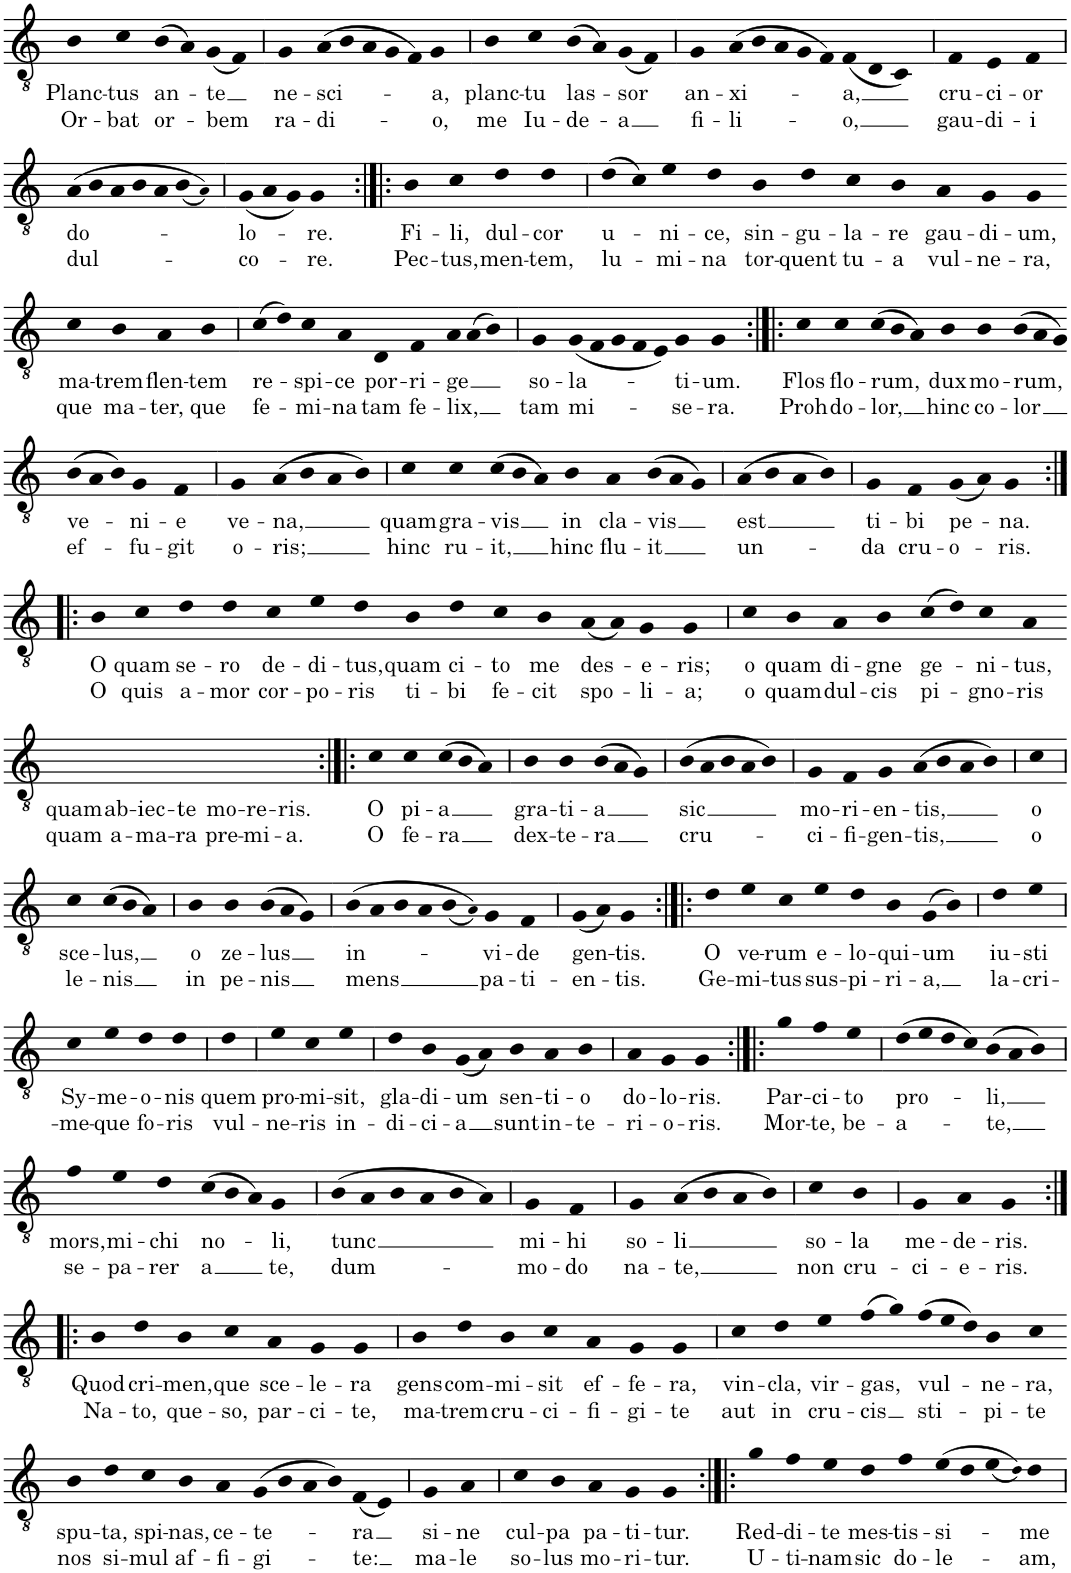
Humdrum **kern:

**kern	**text	**text
*part1	*part1	*part1
*staff1	*staff1	*staff1
*I"Voice	*	*
*I'Vo.	*	*
*clefGv2	*	*
*k[]	*	*
*M20/4	*	*
=1	=1	=1
!	!LO:LY:b	!LO:LY:b
4B	Planc-	Or-
!	!LO:LY:b	!LO:LY:b
4c	-tus	-bat
!	!LO:LY:b	!LO:LY:b
(8BL	an-	or-
8A)	.	.
!	!LO:LY:b	!LO:LY:b
(8G	-te	-bem
8FJ)	.	.
=2'	=2'	=2'
!	!LO:LY:b	!LO:LY:b
4G	ne-	ra-
*Xtuplet	*	*
!	!LO:LY:b	!LO:LY:b
(10AL	-sci-	-di-
10B	.	.
10A	.	.
10G	.	.
10FJ)	.	.
!	!LO:LY:b	!LO:LY:b
4G	-a,	-o,
=3'	=3'	=3'
!	!LO:LY:b	!LO:LY:b
4B	planc-	me
!	!LO:LY:b	!LO:LY:b
4c	-tu	Iu-
!	!LO:LY:b	!LO:LY:b
(8BL	las-	-de-
8A)	.	.
!	!LO:LY:b	!LO:LY:b
(8G	-sor	-a
8FJ)	.	.
=4'	=4'	=4'
!	!LO:LY:b	!LO:LY:b
4G	an-	fi-
!	!LO:LY:b	!LO:LY:b
(10AL	-xi-	-li-
10B	.	.
10A	.	.
10G	.	.
10F)	.	.
!	!LO:LY:b	!LO:LY:b
(8F	-a,	-o,
8DJ	.	.
4C)	.	.
=5'	=5'	=5'
!	!LO:LY:b	!LO:LY:b
4F	cru-	gau-
!	!LO:LY:b	!LO:LY:b
4E	-ci-	-di-
!	!LO:LY:b	!LO:LY:b
4F	-or	-i
!!LO:LB:g=z
=6'	=6'	=6'
!	!LO:LY:b	!LO:LY:b
(14AL	do-	dul-
14B	.	.
14A	.	.
14B	.	.
14A	.	.
(<14B	.	.
14A!J))	.	.
=7'	=7'	=7'
!	!LO:LY:b	!LO:LY:b
(12GL	-lo-	-co-
12A	.	.
12GJ)	.	.
!	!LO:LY:b	!LO:LY:b
4G	-re.	-re.
=8:|!|:	=8:|!|:	=8:|!|:
!	!LO:LY:b	!LO:LY:b
4B	Fi-	Pec-
!	!LO:LY:b	!LO:LY:b
4c	-li,	-tus,
!	!LO:LY:b	!LO:LY:b
4d	dul-	men-
!	!LO:LY:b	!LO:LY:b
4d	-cor	-tem,
=9'	=9'	=9'
!	!LO:LY:b	!LO:LY:b
(8dL	u-	lu-
8cJ)	.	.
!	!LO:LY:b	!LO:LY:b
4e	-ni-	-mi-
!	!LO:LY:b	!LO:LY:b
4d	-ce,	-na
!	!LO:LY:b	!LO:LY:b
4B	sin-	tor-
!	!LO:LY:b	!LO:LY:b
4d	-gu-	-quent
!	!LO:LY:b	!LO:LY:b
4c	-la-	tu-
!	!LO:LY:b	!LO:LY:b
4B	-re	-a
!	!LO:LY:b	!LO:LY:b
4A	gau-	vul-
!	!LO:LY:b	!LO:LY:b
4G	-di-	-ne-
!	!LO:LY:b	!LO:LY:b
4G	-um,	-ra,
!!LO:LB:g=z
=10-	=10-	=10-
!	!LO:LY:b	!LO:LY:b
4c	ma-	que
!	!LO:LY:b	!LO:LY:b
4B	-trem	ma-
!	!LO:LY:b	!LO:LY:b
4A	flen-	-ter,
!	!LO:LY:b	!LO:LY:b
4B	-tem	que
=11'	=11'	=11'
!	!LO:LY:b	!LO:LY:b
(8cL	re-	fe-
8dJ)	.	.
!	!LO:LY:b	!LO:LY:b
4c	-spi-	-mi-
!	!LO:LY:b	!LO:LY:b
4A	-ce	-na
!	!LO:LY:b	!LO:LY:b
4D	por-	tam
!	!LO:LY:b	!LO:LY:b
4F	-ri-	fe-
!	!LO:LY:b	!LO:LY:b
12AL	-ge	-lix,
(12A	.	.
12BJ)	.	.
=12'	=12'	=12'
!	!LO:LY:b	!LO:LY:b
4G	so-	tam
!	!LO:LY:b	!LO:LY:b
(10GL	-la-	mi-
10F	.	.
10G	.	.
10F	.	.
10EJ)	.	.
!	!LO:LY:b	!LO:LY:b
4G	-ti-	-se-
!	!LO:LY:b	!LO:LY:b
4G	-um.	-ra.
=13:|!|:	=13:|!|:	=13:|!|:
!	!LO:LY:b	!LO:LY:b
4c	Flos	Proh
!	!LO:LY:b	!LO:LY:b
4c	flo-	do-
!	!LO:LY:b	!LO:LY:b
(12cL	-rum,	-lor,
12B	.	.
12AJ)	.	.
!	!LO:LY:b	!LO:LY:b
4B	dux	hinc
!	!LO:LY:b	!LO:LY:b
4B	mo-	co-
!	!LO:LY:b	!LO:LY:b
(12BL	-rum,	-lor
12A	.	.
12GJ)	.	.
!!LO:LB:g=z
=14-	=14-	=14-
!	!LO:LY:b	!LO:LY:b
(12BL	ve-	ef-
12A	.	.
12BJ)	.	.
!	!LO:LY:b	!LO:LY:b
4G	-ni-	-fu-
!	!LO:LY:b	!LO:LY:b
4F	-e	-git
=15'	=15'	=15'
!	!LO:LY:b	!LO:LY:b
4G	ve-	o-
!	!LO:LY:b	!LO:LY:b
(8AL	-na,	-ris;
8B	.	.
8A	.	.
8BJ)	.	.
=16'	=16'	=16'
!	!LO:LY:b	!LO:LY:b
4c	quam	hinc
!	!LO:LY:b	!LO:LY:b
4c	gra-	ru-
!	!LO:LY:b	!LO:LY:b
(12cL	-vis	-it,
12B	.	.
12AJ)	.	.
!	!LO:LY:b	!LO:LY:b
4B	in	hinc
!	!LO:LY:b	!LO:LY:b
4A	cla-	flu-
!	!LO:LY:b	!LO:LY:b
(12BL	-vis	-it
12A	.	.
12GJ)	.	.
=17'	=17'	=17'
!	!LO:LY:b	!LO:LY:b
(8AL	est	un-
8B	.	.
8A	.	.
8BJ)	.	.
=18'	=18'	=18'
!	!LO:LY:b	!LO:LY:b
4G	ti-	-da
!	!LO:LY:b	!LO:LY:b
4F	-bi	cru-
!	!LO:LY:b	!LO:LY:b
(8GL	pe-	-o-
8AJ)	.	.
!	!LO:LY:b	!LO:LY:b
4G	-na.	-ris.
!!LO:LB:g=z
=19:|!|:	=19:|!|:	=19:|!|:
!	!LO:LY:b	!LO:LY:b
4B	O	O
!	!LO:LY:b	!LO:LY:b
4c	quam	quis
!	!LO:LY:b	!LO:LY:b
4d	se-	a-
!	!LO:LY:b	!LO:LY:b
4d	-ro	-mor
!	!LO:LY:b	!LO:LY:b
4c	de-	cor-
!	!LO:LY:b	!LO:LY:b
4e	-di-	-po-
!	!LO:LY:b	!LO:LY:b
4d	-tus,	-ris
!	!LO:LY:b	!LO:LY:b
4B	quam	ti-
!	!LO:LY:b	!LO:LY:b
4d	ci-	-bi
!	!LO:LY:b	!LO:LY:b
4c	-to	fe-
!	!LO:LY:b	!LO:LY:b
4B	me	-cit
!	!LO:LY:b	!LO:LY:b
(8AL	des-	spo-
8AJ)	.	.
!	!LO:LY:b	!LO:LY:b
4G	-e-	-li-
!	!LO:LY:b	!LO:LY:b
4G	-ris;	-a;
=20'	=20'	=20'
!	!LO:LY:b	!LO:LY:b
4c	o	o
!	!LO:LY:b	!LO:LY:b
4B	quam	quam
!	!LO:LY:b	!LO:LY:b
4A	di-	dul-
!	!LO:LY:b	!LO:LY:b
4B	-gne	-cis
!	!LO:LY:b	!LO:LY:b
(8cL	ge-	pi-
8dJ)	.	.
!	!LO:LY:b	!LO:LY:b
4c	-ni-	-gno-
!	!LO:LY:b	!LO:LY:b
4A	-tus,	-ris
!!LO:LB:g=z
=21-	=21-	=21-
!	!LO:LY:b	!LO:LY:b
4B	quam	quam
!	!LO:LY:b	!LO:LY:b
4B	ab-	a-
!	!LO:LY:b	!LO:LY:b
4B	-iec-	-ma-
!	!LO:LY:b	!LO:LY:b
4B	-te	-ra
!	!LO:LY:b	!LO:LY:b
4B	mo-	pre-
!	!LO:LY:b	!LO:LY:b
4B	-re-	-mi-
!	!LO:LY:b	!LO:LY:b
4B	-ris.	-a.
=22:|!|:	=22:|!|:	=22:|!|:
!	!LO:LY:b	!LO:LY:b
4c	O	O
!	!LO:LY:b	!LO:LY:b
4c	pi-	fe-
!	!LO:LY:b	!LO:LY:b
(12cL	-a	-ra
12B	.	.
12AJ)	.	.
=23'	=23'	=23'
!	!LO:LY:b	!LO:LY:b
4B	gra-	dex-
!	!LO:LY:b	!LO:LY:b
4B	-ti-	-te-
!	!LO:LY:b	!LO:LY:b
(12BL	-a	-ra
12A	.	.
12GJ)	.	.
=24'	=24'	=24'
!	!LO:LY:b	!LO:LY:b
(10BL	sic	cru-
10A	.	.
10B	.	.
10A	.	.
10BJ)	.	.
=25'	=25'	=25'
!	!LO:LY:b	!LO:LY:b
4G	mo-	-ci-
!	!LO:LY:b	!LO:LY:b
4F	-ri-	-fi-
!	!LO:LY:b	!LO:LY:b
4G	-en-	-gen-
!	!LO:LY:b	!LO:LY:b
(8AL	-tis,	-tis,
8B	.	.
8A	.	.
8BJ)	.	.
=26'	=26'	=26'
!	!LO:LY:b	!LO:LY:b
4c	o	o
!!LO:LB:g=z
=27'	=27'	=27'
!	!LO:LY:b	!LO:LY:b
4c	sce-	le-
!	!LO:LY:b	!LO:LY:b
(12cL	-lus,	-nis
12B	.	.
12AJ)	.	.
=28'	=28'	=28'
!	!LO:LY:b	!LO:LY:b
4B	o	in
!	!LO:LY:b	!LO:LY:b
4B	ze-	pe-
!	!LO:LY:b	!LO:LY:b
(12BL	-lus	-nis
12A	.	.
12GJ)	.	.
=29'	=29'	=29'
!	!LO:LY:b	!LO:LY:b
(8BL	in-	mens
8A	.	.
8B	.	.
8A	.	.
(<8B	.	.
8A!J))	.	.
!	!LO:LY:b	!LO:LY:b
4G	-vi-	pa-
!	!LO:LY:b	!LO:LY:b
4F	-de	-ti-
=30'	=30'	=30'
!	!LO:LY:b	!LO:LY:b
(8GL	gen-	-en-
8AJ)	.	.
!	!LO:LY:b	!LO:LY:b
4G	-tis.	-tis.
=31:|!|:	=31:|!|:	=31:|!|:
!	!LO:LY:b	!LO:LY:b
4d	O	Ge-
!	!LO:LY:b	!LO:LY:b
4e	ve-	-mi-
!	!LO:LY:b	!LO:LY:b
4c	-rum	-tus
!	!LO:LY:b	!LO:LY:b
4e	e-	sus-
!	!LO:LY:b	!LO:LY:b
4d	-lo-	-pi-
!	!LO:LY:b	!LO:LY:b
4B	-qui-	-ri-
!	!LO:LY:b	!LO:LY:b
(8GL	-um	-a,
8BJ)	.	.
=32'	=32'	=32'
!	!LO:LY:b	!LO:LY:b
4d	iu-	la-
!	!LO:LY:b	!LO:LY:b
4e	-sti	-cri-
!!LO:LB:g=z
=33'	=33'	=33'
!	!LO:LY:b	!LO:LY:b
4c	Sy-	-me-
!	!LO:LY:b	!LO:LY:b
4e	-me-	-que
!	!LO:LY:b	!LO:LY:b
4d	-o-	fo-
!	!LO:LY:b	!LO:LY:b
4d	-nis	-ris
=34'	=34'	=34'
!	!LO:LY:b	!LO:LY:b
4d	quem	vul-
=35'	=35'	=35'
!	!LO:LY:b	!LO:LY:b
4e	pro-	-ne-
!	!LO:LY:b	!LO:LY:b
4c	-mi-	-ris
!	!LO:LY:b	!LO:LY:b
4e	-sit,	in-
=36'	=36'	=36'
!	!LO:LY:b	!LO:LY:b
4d	gla-	-di-
!	!LO:LY:b	!LO:LY:b
4B	-di-	-ci-
!	!LO:LY:b	!LO:LY:b
(8GL	-um	-a
8AJ)	.	.
!	!LO:LY:b	!LO:LY:b
4B	sen-	sunt
!	!LO:LY:b	!LO:LY:b
4A	-ti-	in-
!	!LO:LY:b	!LO:LY:b
4B	-o	-te-
=37'	=37'	=37'
!	!LO:LY:b	!LO:LY:b
4A	do-	-ri-
!	!LO:LY:b	!LO:LY:b
4G	-lo-	-o-
!	!LO:LY:b	!LO:LY:b
4G	-ris.	-ris.
=38:|!|:	=38:|!|:	=38:|!|:
!	!LO:LY:b	!LO:LY:b
4g	Par-	Mor-
!	!LO:LY:b	!LO:LY:b
4f	-ci-	-te,
!	!LO:LY:b	!LO:LY:b
4e	-to	be-
=39'	=39'	=39'
!	!LO:LY:b	!LO:LY:b
(8dL	pro-	-a-
8e	.	.
8d	.	.
8c)	.	.
!	!LO:LY:b	!LO:LY:b
(8B	-li,	-te,
8AJ	.	.
4B)	.	.
!!LO:LB:g=z
=40'	=40'	=40'
!	!LO:LY:b	!LO:LY:b
4f	mors,	se-
!	!LO:LY:b	!LO:LY:b
4e	mi-	-pa-
!	!LO:LY:b	!LO:LY:b
4d	-chi	-rer
!	!LO:LY:b	!LO:LY:b
(12cL	no-	a
12B	.	.
12AJ)	.	.
!	!LO:LY:b	!LO:LY:b
4G	-li,	te,
=41'	=41'	=41'
!	!LO:LY:b	!LO:LY:b
(8BL	tunc	dum-
8A	.	.
8B	.	.
8A	.	.
8B	.	.
8AJ)	.	.
=42'	=42'	=42'
!	!LO:LY:b	!LO:LY:b
4G	mi-	-mo-
!	!LO:LY:b	!LO:LY:b
4F	-hi	-do
=43'	=43'	=43'
!	!LO:LY:b	!LO:LY:b
4G	so-	na-
!	!LO:LY:b	!LO:LY:b
(8AL	-li	-te,
8B	.	.
8A	.	.
8BJ)	.	.
=44'	=44'	=44'
!	!LO:LY:b	!LO:LY:b
4c	so-	non
!	!LO:LY:b	!LO:LY:b
4B	-la	cru-
=45'	=45'	=45'
!	!LO:LY:b	!LO:LY:b
4G	me-	-ci-
!	!LO:LY:b	!LO:LY:b
4A	-de-	-e-
!	!LO:LY:b	!LO:LY:b
4G	-ris.	-ris.
!!LO:LB:g=z
=46:|!|:	=46:|!|:	=46:|!|:
!	!LO:LY:b	!LO:LY:b
4B	Quod	Na-
!	!LO:LY:b	!LO:LY:b
4d	cri-	-to,
!	!LO:LY:b	!LO:LY:b
4B	-men,	que-
!	!LO:LY:b	!LO:LY:b
4c	que	-so,
!	!LO:LY:b	!LO:LY:b
4A	sce-	par-
!	!LO:LY:b	!LO:LY:b
4G	-le-	-ci-
!	!LO:LY:b	!LO:LY:b
4G	-ra	-te,
=47'	=47'	=47'
!	!LO:LY:b	!LO:LY:b
4B	gens	ma-
!	!LO:LY:b	!LO:LY:b
4d	com-	-trem
!	!LO:LY:b	!LO:LY:b
4B	-mi-	cru-
!	!LO:LY:b	!LO:LY:b
4c	-sit	-ci-
!	!LO:LY:b	!LO:LY:b
4A	ef-	-fi-
!	!LO:LY:b	!LO:LY:b
4G	-fe-	-gi-
!	!LO:LY:b	!LO:LY:b
4G	-ra,	-te
=48'	=48'	=48'
!	!LO:LY:b	!LO:LY:b
4c	vin-	aut
!	!LO:LY:b	!LO:LY:b
4d	-cla,	in
!	!LO:LY:b	!LO:LY:b
4e	vir-	cru-
!	!LO:LY:b	!LO:LY:b
(8fL	-gas,	-cis
8g)	.	.
!	!LO:LY:b	!LO:LY:b
(12f	vul-	sti-
12e	.	.
12dJ)	.	.
!	!LO:LY:b	!LO:LY:b
4B	-ne-	-pi-
!	!LO:LY:b	!LO:LY:b
4c	-ra,	-te
!!LO:LB:g=z
=49-	=49-	=49-
!	!LO:LY:b	!LO:LY:b
4B	spu-	nos
!	!LO:LY:b	!LO:LY:b
4d	-ta,	si-
!	!LO:LY:b	!LO:LY:b
4c	spi-	-mul
!	!LO:LY:b	!LO:LY:b
4B	-nas,	af-
!	!LO:LY:b	!LO:LY:b
4A	ce-	-fi-
!	!LO:LY:b	!LO:LY:b
(8GL	-te-	-gi-
8B	.	.
8A	.	.
8B)	.	.
!	!LO:LY:b	!LO:LY:b
(8F	-ra	-te:
8EJ)	.	.
=50'	=50'	=50'
!	!LO:LY:b	!LO:LY:b
4G	si-	ma-
!	!LO:LY:b	!LO:LY:b
4A	-ne	-le
=51'	=51'	=51'
!	!LO:LY:b	!LO:LY:b
4c	cul-	so-
!	!LO:LY:b	!LO:LY:b
4B	-pa	-lus
!	!LO:LY:b	!LO:LY:b
4A	pa-	mo-
!	!LO:LY:b	!LO:LY:b
4G	-ti-	-ri-
!	!LO:LY:b	!LO:LY:b
4G	-tur.	-tur.
=52:|!|:	=52:|!|:	=52:|!|:
!	!LO:LY:b	!LO:LY:b
4g	Red-	U-
!	!LO:LY:b	!LO:LY:b
4f	-di-	-ti-
!	!LO:LY:b	!LO:LY:b
4e	-te	-nam
!	!LO:LY:b	!LO:LY:b
4d	mes-	sic
!	!LO:LY:b	!LO:LY:b
4f	-tis-	do-
!	!LO:LY:b	!LO:LY:b
(8eL	-si-	-le-
8d	.	.
(<8e	.	.
8d!J))	.	.
!	!LO:LY:b	!LO:LY:b
4d	-me	-am,
='	='	='
*-	*-	*-
